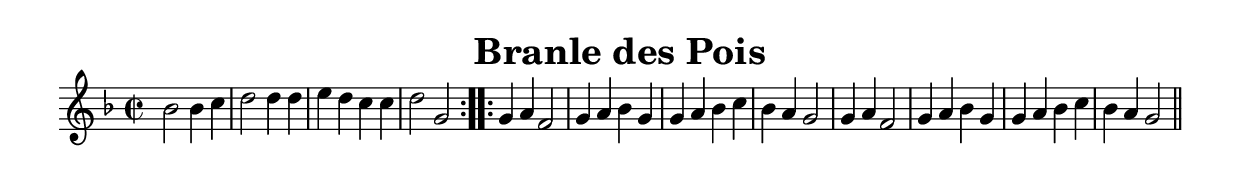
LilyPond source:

\version "2.7.40"
\header {
	crossRefNumber = "1"
	footnotes = "\\\\pour plus d'information : http://graner.name/nicolas/arbeau/"
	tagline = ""
	title = "Branle des Pois"
}
voicedefault =  {
\set Score.defaultBarType = ""

\repeat volta 2 {
\override Staff.TimeSignature #'style = #'C
 \time 2/2 \key f \major   bes'2    bes'4    c''4    d''2    d''4    d''4    
e''4    d''4    c''4    c''4    d''2    g'2    } \repeat volta 2 {   g'4    a'4 
   f'2    g'4    a'4    bes'4    g'4    \bar "|"     g'4    a'4    bes'4    
c''4    bes'4    a'4    g'2    g'4    a'4    f'2    g'4    a'4    bes'4    g'4  
  \bar "|"   g'4    a'4    bes'4    c''4    bes'4    a'4    g'2    \bar "||"   }
}

\score{
    <<

	\context Staff="default"
	{
	    \voicedefault 
	}

    >>
	\layout { indent = 0.0\cm 
	}
	\midi { \tempo 2=100 }
}
